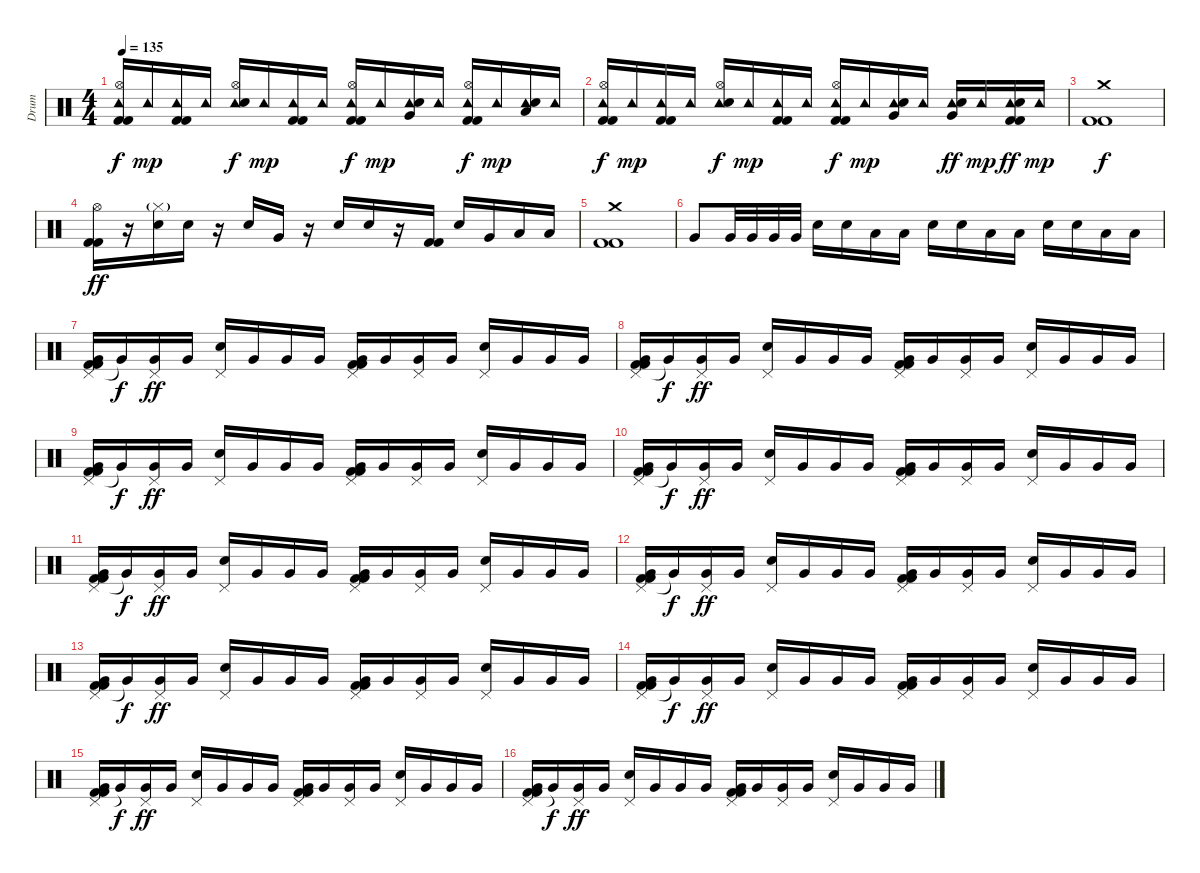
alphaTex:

\track ("Drum" "Drum") {instrument percussion}
\staff {score}
\articulation defaults
\ts (4 4)
\tempo 135
\clef neutral
\ks c
("Tambourine (hit)" "Hi-Hat (open)" "Kick (hit) 2" "Kick (hit) 2").16{dy f} "Tambourine (hit)".16{dy mp} ("Tambourine (hit)" "Kick (hit) 2" "Kick (hit) 2").16 "Tambourine (hit)".16 ("Tambourine (hit)" "Hi-Hat (open)" "Electric Snare (hit)").16{dy f} "Tambourine (hit)".16{dy mp} ("Tambourine (hit)" "Kick (hit) 2" "Kick (hit) 2").16 "Tambourine (hit)".16 ("Tambourine (hit)" "Hi-Hat (open)" "Kick (hit) 2" "Kick (hit) 2").16{dy f} "Tambourine (hit)".16{dy mp} ("Tambourine (hit)" "Very Low Tom (hit)" "Electric Snare (hit)").16 "Tambourine (hit)".16 ("Tambourine (hit)" "Hi-Hat (open)" "Kick (hit) 2" "Kick (hit) 2").16{dy f} "Tambourine (hit)".16{dy mp} ("Tambourine (hit)" "Low Floor Tom (hit)" "Electric Snare (hit)").16 "Tambourine (hit)".16 |
("Tambourine (hit)" "Hi-Hat (open)" "Kick (hit) 2" "Kick (hit) 2").16{dy f} "Tambourine (hit)".16{dy mp} ("Tambourine (hit)" "Kick (hit) 2" "Kick (hit) 2").16 "Tambourine (hit)".16 ("Tambourine (hit)" "Hi-Hat (open)" "Electric Snare (hit)").16{dy f} "Tambourine (hit)".16{dy mp} ("Tambourine (hit)" "Kick (hit) 2" "Kick (hit) 2").16 "Tambourine (hit)".16 ("Tambourine (hit)" "Hi-Hat (open)" "Kick (hit) 2" "Kick (hit) 2").16{dy f} "Tambourine (hit)".16{dy mp} ("Tambourine (hit)" "Very Low Tom (hit)" "Electric Snare (hit)").16 "Tambourine (hit)".16 ("Tambourine (hit)" "Very Low Tom (hit)" "Electric Snare (hit)").16{dy ff} "Tambourine (hit)".16{dy mp} ("Tambourine (hit)" "Electric Snare (hit)" "Kick (hit) 2" "Kick (hit) 2").16{dy ff} "Tambourine (hit)".16{dy mp} |
("Crash medium (hit)" "Kick (hit) 2" "Kick (hit) 2").1{dy f} |
("Hi-Hat (open)" "Kick (hit) 2" "Kick (hit) 2").16{dy ff} r.16 ("Hi-Hat (closed)"{g} "Electric Snare (hit)").16 "Electric Snare (hit)".16 r.16 "Electric Snare (hit)".16 "Very Low Tom (hit)".16 r.16 "Electric Snare (hit)".16 "Electric Snare (hit)".16 r.16 ("Kick (hit) 2" "Kick (hit) 2").16 "Electric Snare (hit)".16 "Very Low Tom (hit)".16 "Low Floor Tom (hit)".16 "Low Floor Tom (hit)".16 |
("Crash medium (hit)" "Kick (hit) 2" "Kick (hit) 2").1 |
"Very Low Tom (hit)".8 "Very Low Tom (hit)".32 "Very Low Tom (hit)".32 "Very Low Tom (hit)".32 "Very Low Tom (hit)".32 "Electric Snare (hit)".16 "Electric Snare (hit)".16 "Low Floor Tom (hit)".16 "Low Floor Tom (hit)".16 "Electric Snare (hit)".16 "Electric Snare (hit)".16 "Low Floor Tom (hit)".16 "Low Floor Tom (hit)".16 "Electric Snare (hit)".16 "Electric Snare (hit)".16 "Low Floor Tom (hit)".16 "Low Floor Tom (hit)".16 |
("Pedal Hi-Hat (hit)" "Very Low Tom (hit)" "Kick (hit) 2" "Kick (hit) 2").16 "Very Low Tom (hit)"{t}.16{dy f} ("Pedal Hi-Hat (hit)" "Very Low Tom (hit)").16{dy ff} "Very Low Tom (hit)".16 ("Pedal Hi-Hat (hit)" "Electric Snare (hit)").16 "Very Low Tom (hit)".16 "Very Low Tom (hit)".16 "Very Low Tom (hit)".16 ("Pedal Hi-Hat (hit)" "Very Low Tom (hit)" "Kick (hit) 2" "Kick (hit) 2").16 "Very Low Tom (hit)".16 ("Pedal Hi-Hat (hit)" "Very Low Tom (hit)").16 "Very Low Tom (hit)".16 ("Pedal Hi-Hat (hit)" "Electric Snare (hit)").16 "Very Low Tom (hit)".16 "Very Low Tom (hit)".16 "Very Low Tom (hit)".16 |
("Pedal Hi-Hat (hit)" "Very Low Tom (hit)" "Kick (hit) 2" "Kick (hit) 2").16 "Very Low Tom (hit)"{t}.16{dy f} ("Pedal Hi-Hat (hit)" "Very Low Tom (hit)").16{dy ff} "Very Low Tom (hit)".16 ("Pedal Hi-Hat (hit)" "Electric Snare (hit)").16 "Very Low Tom (hit)".16 "Very Low Tom (hit)".16 "Very Low Tom (hit)".16 ("Pedal Hi-Hat (hit)" "Very Low Tom (hit)" "Kick (hit) 2" "Kick (hit) 2").16 "Very Low Tom (hit)".16 ("Pedal Hi-Hat (hit)" "Very Low Tom (hit)").16 "Very Low Tom (hit)".16 ("Pedal Hi-Hat (hit)" "Electric Snare (hit)").16 "Very Low Tom (hit)".16 "Very Low Tom (hit)".16 "Very Low Tom (hit)".16 |
("Pedal Hi-Hat (hit)" "Very Low Tom (hit)" "Kick (hit) 2" "Kick (hit) 2").16 "Very Low Tom (hit)"{t}.16{dy f} ("Pedal Hi-Hat (hit)" "Very Low Tom (hit)").16{dy ff} "Very Low Tom (hit)".16 ("Pedal Hi-Hat (hit)" "Electric Snare (hit)").16 "Very Low Tom (hit)".16 "Very Low Tom (hit)".16 "Very Low Tom (hit)".16 ("Pedal Hi-Hat (hit)" "Very Low Tom (hit)" "Kick (hit) 2" "Kick (hit) 2").16 "Very Low Tom (hit)".16 ("Pedal Hi-Hat (hit)" "Very Low Tom (hit)").16 "Very Low Tom (hit)".16 ("Pedal Hi-Hat (hit)" "Electric Snare (hit)").16 "Very Low Tom (hit)".16 "Very Low Tom (hit)".16 "Very Low Tom (hit)".16 |
("Pedal Hi-Hat (hit)" "Very Low Tom (hit)" "Kick (hit) 2" "Kick (hit) 2").16 "Very Low Tom (hit)"{t}.16{dy f} ("Pedal Hi-Hat (hit)" "Very Low Tom (hit)").16{dy ff} "Very Low Tom (hit)".16 ("Pedal Hi-Hat (hit)" "Electric Snare (hit)").16 "Very Low Tom (hit)".16 "Very Low Tom (hit)".16 "Very Low Tom (hit)".16 ("Pedal Hi-Hat (hit)" "Very Low Tom (hit)" "Kick (hit) 2" "Kick (hit) 2").16 "Very Low Tom (hit)".16 ("Pedal Hi-Hat (hit)" "Very Low Tom (hit)").16 "Very Low Tom (hit)".16 ("Pedal Hi-Hat (hit)" "Electric Snare (hit)").16 "Very Low Tom (hit)".16 "Very Low Tom (hit)".16 "Very Low Tom (hit)".16 |
("Pedal Hi-Hat (hit)" "Very Low Tom (hit)" "Kick (hit) 2" "Kick (hit) 2").16 "Very Low Tom (hit)"{t}.16{dy f} ("Pedal Hi-Hat (hit)" "Very Low Tom (hit)").16{dy ff} "Very Low Tom (hit)".16 ("Pedal Hi-Hat (hit)" "Electric Snare (hit)").16 "Very Low Tom (hit)".16 "Very Low Tom (hit)".16 "Very Low Tom (hit)".16 ("Pedal Hi-Hat (hit)" "Very Low Tom (hit)" "Kick (hit) 2" "Kick (hit) 2").16 "Very Low Tom (hit)".16 ("Pedal Hi-Hat (hit)" "Very Low Tom (hit)").16 "Very Low Tom (hit)".16 ("Pedal Hi-Hat (hit)" "Electric Snare (hit)").16 "Very Low Tom (hit)".16 "Very Low Tom (hit)".16 "Very Low Tom (hit)".16 |
("Pedal Hi-Hat (hit)" "Very Low Tom (hit)" "Kick (hit) 2" "Kick (hit) 2").16 "Very Low Tom (hit)"{t}.16{dy f} ("Pedal Hi-Hat (hit)" "Very Low Tom (hit)").16{dy ff} "Very Low Tom (hit)".16 ("Pedal Hi-Hat (hit)" "Electric Snare (hit)").16 "Very Low Tom (hit)".16 "Very Low Tom (hit)".16 "Very Low Tom (hit)".16 ("Pedal Hi-Hat (hit)" "Very Low Tom (hit)" "Kick (hit) 2" "Kick (hit) 2").16 "Very Low Tom (hit)".16 ("Pedal Hi-Hat (hit)" "Very Low Tom (hit)").16 "Very Low Tom (hit)".16 ("Pedal Hi-Hat (hit)" "Electric Snare (hit)").16 "Very Low Tom (hit)".16 "Very Low Tom (hit)".16 "Very Low Tom (hit)".16 |
("Pedal Hi-Hat (hit)" "Very Low Tom (hit)" "Kick (hit) 2" "Kick (hit) 2").16 "Very Low Tom (hit)"{t}.16{dy f} ("Pedal Hi-Hat (hit)" "Very Low Tom (hit)").16{dy ff} "Very Low Tom (hit)".16 ("Pedal Hi-Hat (hit)" "Electric Snare (hit)").16 "Very Low Tom (hit)".16 "Very Low Tom (hit)".16 "Very Low Tom (hit)".16 ("Pedal Hi-Hat (hit)" "Very Low Tom (hit)" "Kick (hit) 2" "Kick (hit) 2").16 "Very Low Tom (hit)".16 ("Pedal Hi-Hat (hit)" "Very Low Tom (hit)").16 "Very Low Tom (hit)".16 ("Pedal Hi-Hat (hit)" "Electric Snare (hit)").16 "Very Low Tom (hit)".16 "Very Low Tom (hit)".16 "Very Low Tom (hit)".16 |
("Pedal Hi-Hat (hit)" "Very Low Tom (hit)" "Kick (hit) 2" "Kick (hit) 2").16 "Very Low Tom (hit)"{t}.16{dy f} ("Pedal Hi-Hat (hit)" "Very Low Tom (hit)").16{dy ff} "Very Low Tom (hit)".16 ("Pedal Hi-Hat (hit)" "Electric Snare (hit)").16 "Very Low Tom (hit)".16 "Very Low Tom (hit)".16 "Very Low Tom (hit)".16 ("Pedal Hi-Hat (hit)" "Very Low Tom (hit)" "Kick (hit) 2" "Kick (hit) 2").16 "Very Low Tom (hit)".16 ("Pedal Hi-Hat (hit)" "Very Low Tom (hit)").16 "Very Low Tom (hit)".16 ("Pedal Hi-Hat (hit)" "Electric Snare (hit)").16 "Very Low Tom (hit)".16 "Very Low Tom (hit)".16 "Very Low Tom (hit)".16 |
("Pedal Hi-Hat (hit)" "Very Low Tom (hit)" "Kick (hit) 2" "Kick (hit) 2").16 "Very Low Tom (hit)"{t}.16{dy f} ("Pedal Hi-Hat (hit)" "Very Low Tom (hit)").16{dy ff} "Very Low Tom (hit)".16 ("Pedal Hi-Hat (hit)" "Electric Snare (hit)").16 "Very Low Tom (hit)".16 "Very Low Tom (hit)".16 "Very Low Tom (hit)".16 ("Pedal Hi-Hat (hit)" "Very Low Tom (hit)" "Kick (hit) 2" "Kick (hit) 2").16 "Very Low Tom (hit)".16 ("Pedal Hi-Hat (hit)" "Very Low Tom (hit)").16 "Very Low Tom (hit)".16 ("Pedal Hi-Hat (hit)" "Electric Snare (hit)").16 "Very Low Tom (hit)".16 "Very Low Tom (hit)".16 "Very Low Tom (hit)".16 |
("Pedal Hi-Hat (hit)" "Very Low Tom (hit)" "Kick (hit) 2" "Kick (hit) 2").16 "Very Low Tom (hit)"{t}.16{dy f} ("Pedal Hi-Hat (hit)" "Very Low Tom (hit)").16{dy ff} "Very Low Tom (hit)".16 ("Pedal Hi-Hat (hit)" "Electric Snare (hit)").16 "Very Low Tom (hit)".16 "Very Low Tom (hit)".16 "Very Low Tom (hit)".16 ("Pedal Hi-Hat (hit)" "Very Low Tom (hit)" "Kick (hit) 2" "Kick (hit) 2").16 "Very Low Tom (hit)".16 ("Pedal Hi-Hat (hit)" "Very Low Tom (hit)").16 "Very Low Tom (hit)".16 ("Pedal Hi-Hat (hit)" "Electric Snare (hit)").16 "Very Low Tom (hit)".16 "Very Low Tom (hit)".16 "Very Low Tom (hit)".16
